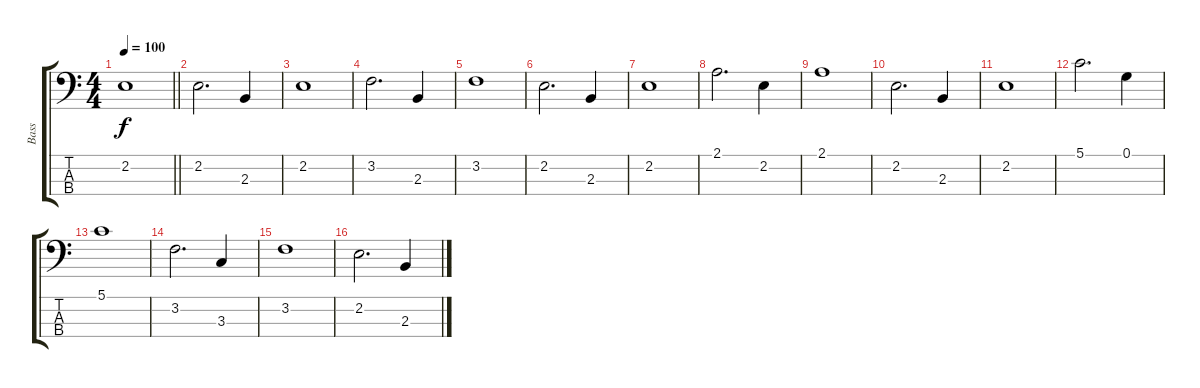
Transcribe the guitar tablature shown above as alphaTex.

\track ("Bass" "Bass") {instrument electricbasspick}
\staff {score tabs}
\tuning (G2 D2 A1 E1) {hide}
\ts (4 4)
\tempo 100
\clef f4
\barLineRight lightlight
\ks c
2.2.1{dy f} |
2.2.2{d} 2.3.4 |
2.2.1 |
3.2.2{d} 2.3.4 |
3.2.1 |
2.2.2{d} 2.3.4 |
2.2.1 |
2.1.2{d} 2.2.4 |
2.1.1 |
2.2.2{d} 2.3.4 |
2.2.1 |
5.1.2{d} 0.1.4 |
5.1.1 |
3.2.2{d} 3.3.4 |
3.2.1 |
2.2.2{d} 2.3.4
